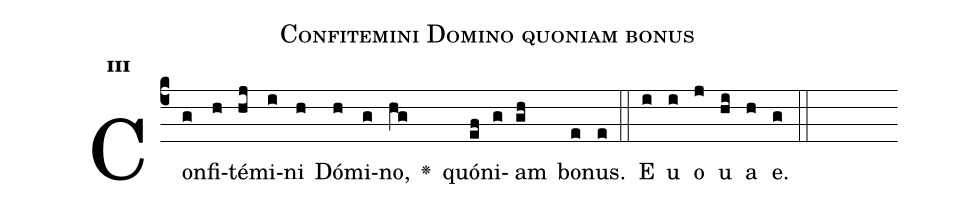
name:Confitemini Domino quoniam bonus;
office-part:Antiphona;
mode:3;
%%
initial-style: 1;
name: Confitemini Domino;
book: Études grégoriennes, 61bis;
occasion: Psalterium Hebdomada II Sabbato;
office-part: Officium Lectionis Ant 1;
user-notes: ;
commentary: ;
annotation: 3g;
centering-scheme: english;
fontsize: 12;
font: OFLSortsMillGoudy;
height: 11;
width: 4.5;
%%
(c4)Con(g)fi(h)té(hj)mi(i)ni(h) Dó(h)mi(g)no,(hg) <v>\greheightstar</v>() quó(ef)ni(g)am(gh) bo(e)nus.(e) (::)
E(i) u(i) o(j) u(hi) a(h) e.(g) (::)
